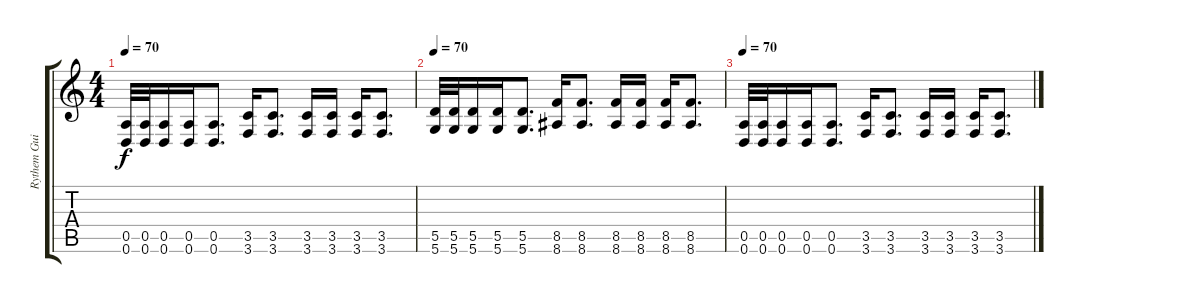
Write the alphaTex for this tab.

\track ("Rythem Guitars" "Rythem Gui") {instrument distortionguitar}
\staff {score tabs}
\tuning (E4 B3 G3 D3 A2 D2) {hide}
\ts (4 4)
\tempo 70
\clef g2
\ks c
(0.5 0.6).32{dy f} (0.5 0.6).32 (0.5 0.6).16 (0.5 0.6).16 (0.5 0.6).8{d} (3.5 3.6).16 (3.5 3.6).8{d} (3.5 3.6).16 (3.5 3.6).16 (3.5 3.6).16 (3.5 3.6).8{d} |
\tempo 70
(5.5 5.6).32 (5.5 5.6).32 (5.5 5.6).16 (5.5 5.6).16 (5.5 5.6).8{d} (8.5 8.6).16 (8.5 8.6).8{d} (8.5 8.6).16 (8.5 8.6).16 (8.5 8.6).16 (8.5 8.6).8{d} |
\tempo 70
(0.5 0.6).32 (0.5 0.6).32 (0.5 0.6).16 (0.5 0.6).16 (0.5 0.6).8{d} (3.5 3.6).16 (3.5 3.6).8{d} (3.5 3.6).16 (3.5 3.6).16 (3.5 3.6).16 (3.5 3.6).8{d}
